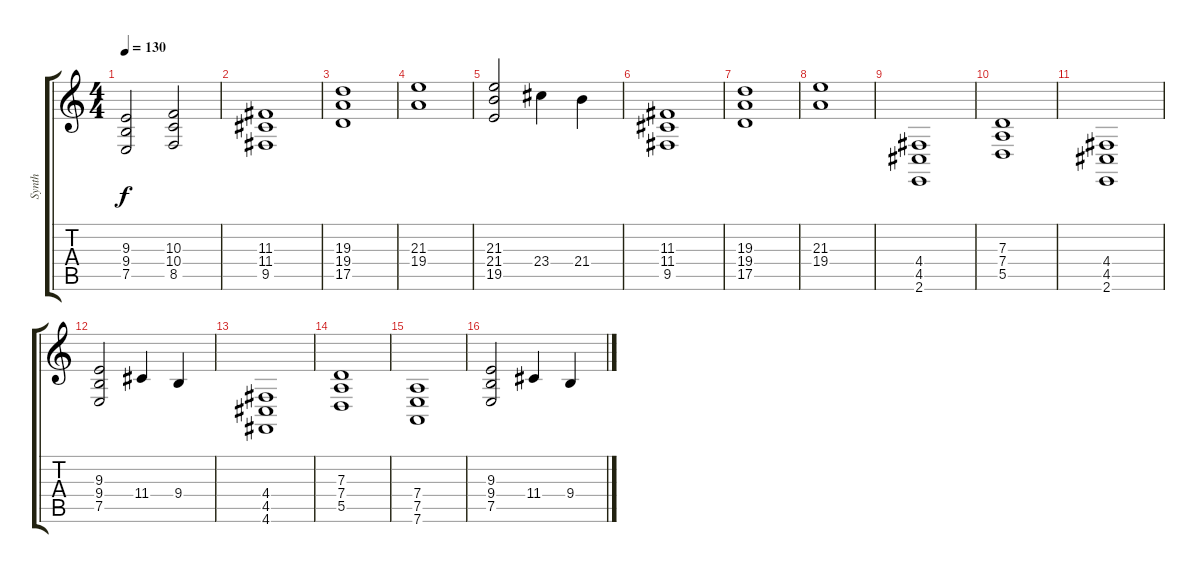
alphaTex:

\track ("Synth" "Synth") {instrument synthstrings1}
\staff {score tabs}
\tuning (E4 B3 G3 D3 A2 D2) {hide}
\ts (4 4)
\tempo 130
\clef g2
\ks c
(9.3 9.4 7.5).2{dy f} (10.3 10.4 8.5).2 |
(11.3 11.4 9.5).1 |
(19.3 19.4 17.5).1 |
(21.3 19.4).1 |
(21.3 21.4 19.5).2 23.4.4 21.4.4 |
(11.3 11.4 9.5).1 |
(19.3 19.4 17.5).1 |
(21.3 19.4).1 |
(4.4 4.5 2.6).1 |
(7.3 7.4 5.5).1 |
(4.4 4.5 2.6).1 |
(9.3 9.4 7.5).2 11.4.4 9.4.4 |
(4.4 4.5 4.6).1 |
(7.3 7.4 5.5).1 |
(7.4 7.5 7.6).1 |
(9.3 9.4 7.5).2 11.4.4 9.4.4
